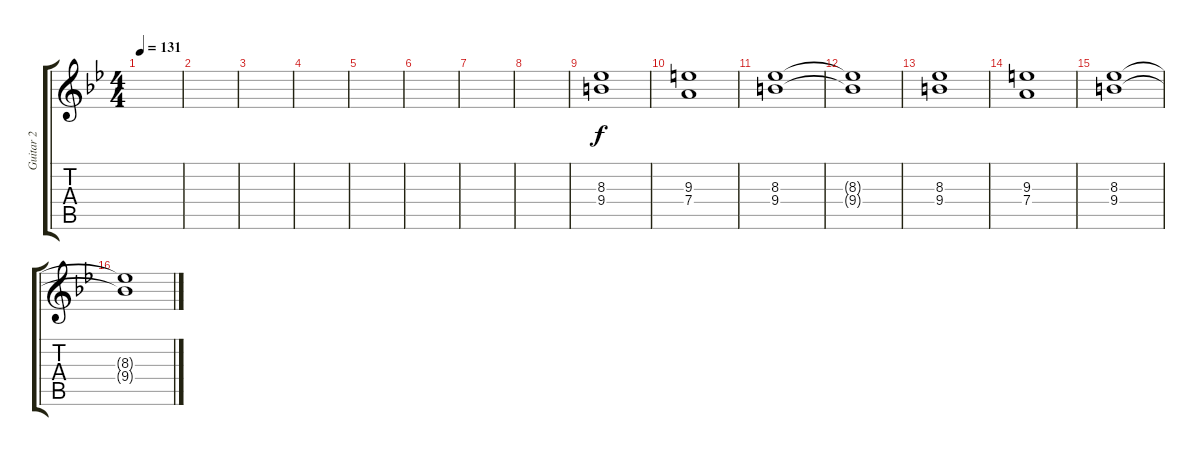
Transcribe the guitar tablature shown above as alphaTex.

\track ("Guitar 2" "Guitar 2") {instrument overdrivenguitar}
\staff {score tabs}
\tuning (E4 B3 G3 D3 A2 E2) {hide}
\ts (4 4)
\tempo 131
\clef g2
\ks bb
|
|
|
|
|
|
|
|
(8.3 9.4).1 |
(9.3 7.4).1 |
(8.3 9.4).1 |
(8.3{t} 9.4{t}).1 |
(8.3 9.4).1 |
(9.3 7.4).1 |
(8.3 9.4).1 |
(8.3{t} 9.4{t}).1
